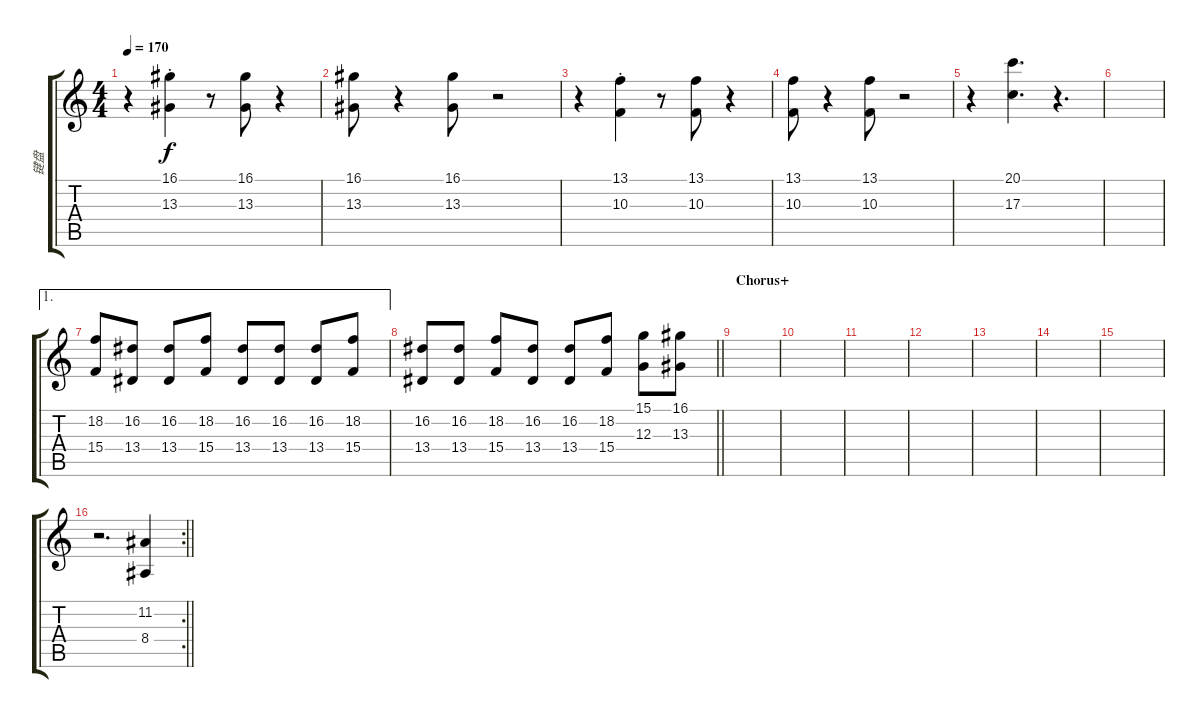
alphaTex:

\track ("键盘" "键盘") {instrument brasssection}
\staff {score tabs}
\tuning (E4 B3 G3 D3 A2 E2) {hide}
\ts (4 4)
\tempo 170
\clef g2
\ks c
r.4{dy f} (16.1{st} 13.3{st}).4 r.8 (16.1 13.3).8 r.4 |
(16.1 13.3).8 r.4 (16.1 13.3).8 r.2 |
r.4 (13.1{st} 10.3{st}).4 r.8 (13.1 10.3).8 r.4 |
(13.1 10.3).8 r.4 (13.1 10.3).8 r.2 |
r.4 (20.1 17.3).4{d} r.4{d} |
|
\ae 1
(18.2 15.4).8 (16.2 13.4).8 (16.2 13.4).8 (18.2 15.4).8 (16.2 13.4).8 (16.2 13.4).8 (16.2 13.4).8 (18.2 15.4).8 |
\barLineRight lightlight
(16.2 13.4).8 (16.2 13.4).8 (18.2 15.4).8 (16.2 13.4).8 (16.2 13.4).8 (18.2 15.4).8 (15.1 12.3).8 (16.1 13.3).8 |
\section ("" "Chorus+")
|
|
|
|
|
|
|
\rc 2
\barLineRight lightlight
r.2{d} (11.2 8.4).4
